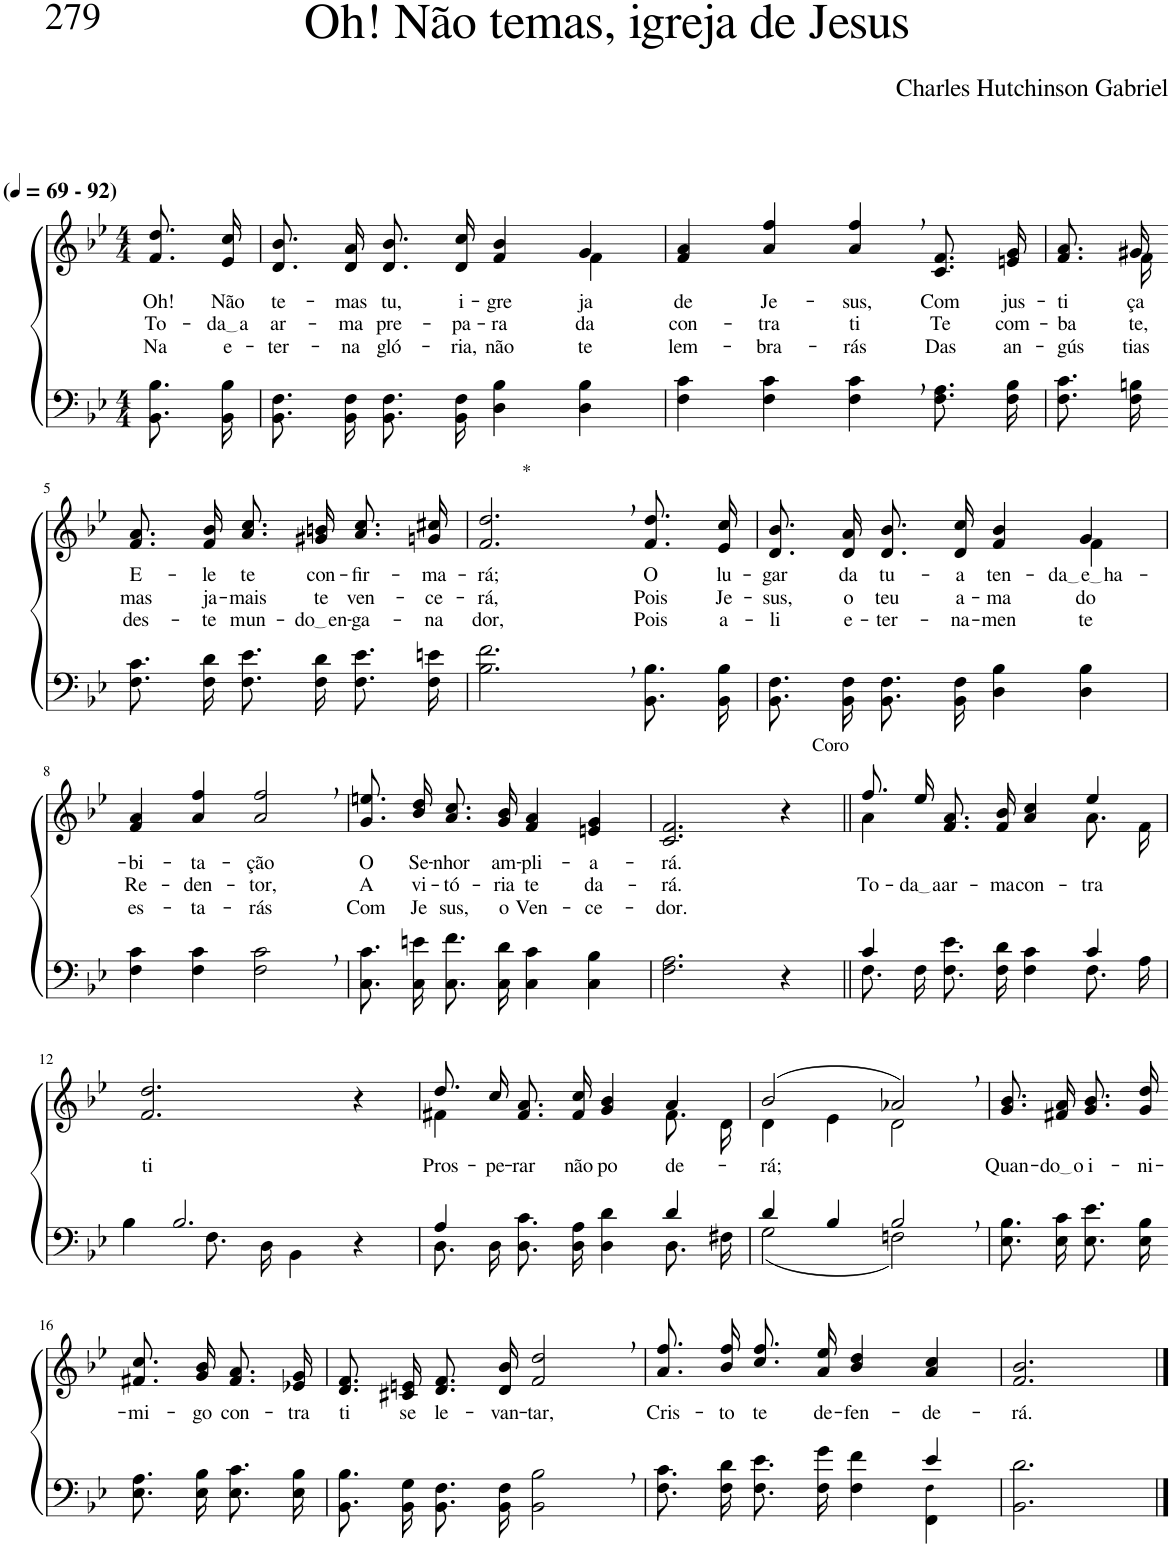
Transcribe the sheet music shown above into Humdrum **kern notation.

**kern	**kern	**text	**text	**text
*part2	*part1	*part1	*part1	*part1
*staff2	*staff1	*staff1	*staff1	*staff1
*I"Parte III e IV	*I"Parte I e II	*	*	*
*clefF4	*clefG2	*	*	*
*Trd1c2	*Trd1c2	*	*	*
*k[b-e-]	*k[b-e-]	*	*	*
*M4/4	*M4/4	*	*	*
*MM69	*MM69	*	*	*
=1	=1	=1	=1	=1
!	!LO:TX:a:B:t=(	!	!	!
!	!LO:TX:a:B:t=- 92)	!	!	!
!	!	!LO:LY:b	!LO:LY:b	!LO:LY:b
8.BB-\ 8.B-\L	8.f/ 8.dd/L	Oh!	To-	Na
!	!	!LO:LY:b	!LO:LY:b	!LO:LY:b
16BB-\ 16B-\Jk	16e-/ 16cc/Jk	Não	da a	e-
=2	=2	=2	=2	=2
!	!	!LO:LY:b	!LO:LY:b	!LO:LY:b
*	*^	*	*	*
8.BB-\ 8.F\L	8.d/ 8.b-/L	2.ryy	te-	ar-	-ter-
!	!	!	!LO:LY:b	!LO:LY:b	!LO:LY:b
16BB-\ 16F\Jk	16d/ 16a/Jk	.	-mas	-ma	-na
!	!	!	!LO:LY:b	!LO:LY:b	!LO:LY:b
8.BB-\ 8.F\L	8.d/ 8.b-/L	.	tu,	pre-	gló-
!	!	!	!LO:LY:b	!LO:LY:b	!LO:LY:b
16BB-\ 16F\Jk	16d/ 16cc/Jk	.	i-	-pa-	-ria,
!	!	!	!LO:LY:b	!LO:LY:b	!LO:LY:b
4D\ 4B-\	4f/ 4b-/	.	-gre-	-ra-	não
!	!	!	!LO:LY:b	!LO:LY:b	!LO:LY:b
4D\ 4B-\	4g/	4f\	-ja	-da	te
=3	=3	=3	=3	=3	=3
!	!	!	!LO:LY:b	!LO:LY:b	!LO:LY:b
*	*v	*v	*	*	*
4F\ 4c\	4f/ 4a/	de	con-	lem-
!	!	!LO:LY:b	!LO:LY:b	!LO:LY:b
4F\ 4c\	4a/ 4ff/	Je-	-tra	-bra-
!	!	!LO:LY:b	!LO:LY:b	!LO:LY:b
4F\, 4c\,	4a/, 4ff/,	-sus,	ti	-rás
!	!	!LO:LY:b	!LO:LY:b	!LO:LY:b
8.F\ 8.A\L	8.c/ 8.f/L	Com	Te	Das
!	!	!LO:LY:b	!LO:LY:b	!LO:LY:b
16F\ 16B-\Jk	16en/ 16g/Jk	jus-	com-	an-
=4	=4	=4	=4	=4
!	!	!LO:LY:b	!LO:LY:b	!LO:LY:b
*	*^	*	*	*
8.F\ 8.c\L	8.f/ 8.a/L	8.ryy	-ti-	-ba-	-gús-
!	!	!	!LO:LY:b	!LO:LY:b	!LO:LY:b
16F\ 16Bn\Jk	16g#X/Jk	16f\	ça	-te,	-tias
!!LO:LB:g=z
=5-	=5-	=5-	=5-	=5-	=5-
!	!	!	!LO:LY:b	!LO:LY:b	!LO:LY:b
*	*v	*v	*	*	*
8.F\ 8.c\L	8.f/ 8.a/L	E-	mas	des-
!	!	!LO:LY:b	!LO:LY:b	!LO:LY:b
16F\ 16d\Jk	16f/ 16b-/Jk	-le	ja-	-te
!	!	!LO:LY:b	!LO:LY:b	!LO:LY:b
8.F\ 8.e-\L	8.a/ 8.cc/L	te	-mais	mun-
!	!	!LO:LY:b	!LO:LY:b	!LO:LY:b
16F\ 16d\Jk	16g#X/ 16bn/Jk	con-	te	do en
!	!	!LO:LY:b	!LO:LY:b	!LO:LY:b
8.F\ 8.e-\L	8.a\ 8.cc\L	-fir-	ven-	-ga-
!	!	!LO:LY:b	!LO:LY:b	!LO:LY:b
16F\ 16en\Jk	16gn\ 16cc#X\Jk	-ma-	-ce-	-na
=6	=6	=6	=6	=6
!	!LO:TX:a:t=*	!	!	!
!	!	!LO:LY:b	!LO:LY:b	!LO:LY:b
2.B-\, 2.f\,	2.f/, 2.dd/,	-rá;	-rá,	dor,
!	!	!LO:LY:b	!LO:LY:b	!LO:LY:b
8.BB-\ 8.B-\L	8.f/ 8.dd/L	O	Pois	Pois
!	!	!LO:LY:b	!LO:LY:b	!LO:LY:b
16BB-\ 16B-\Jk	16e-/ 16cc/Jk	lu-	Je-	a-
=7	=7	=7	=7	=7
!	!	!LO:LY:b	!LO:LY:b	!LO:LY:b
*	*^	*	*	*
8.BB-\ 8.F\L	8.d/ 8.b-/L	2.ryy	-gar	-sus,	-li
!	!	!	!LO:LY:b	!LO:LY:b	!LO:LY:b
16BB-\ 16F\Jk	16d/ 16a/Jk	.	da	o	e-
!	!	!	!LO:LY:b	!LO:LY:b	!LO:LY:b
8.BB-\ 8.F\L	8.d/ 8.b-/L	.	tu-	teu	-ter-
!	!	!	!LO:LY:b	!LO:LY:b	!LO:LY:b
16BB-\ 16F\Jk	16d/ 16cc/Jk	.	-a	a-	-na-
!	!	!	!LO:LY:b	!LO:LY:b	!LO:LY:b
4D\ 4B-\	4f/ 4b-/	.	ten-	-ma-	-men-
!	!	!	!LO:LY:b	!	!
!	!	!	!	!LO:LY:b	!LO:LY:b
4D\ 4B-\	4g/	4f\	.	-do	-te
!!LO:LB:g=z
=8	=8	=8	=8	=8	=8
!	!	!	!LO:LY:b	!LO:LY:b	!LO:LY:b
*	*v	*v	*	*	*
4F\ 4c\	4f/ 4a/	-bi-	Re-	es-
!	!	!LO:LY:b	!LO:LY:b	!LO:LY:b
4F\ 4c\	4a/ 4ff/	-ta-	-den-	-ta-
!	!	!LO:LY:b	!LO:LY:b	!LO:LY:b
2F\, 2c\,	2a/, 2ff/,	-ção	-tor,	-rás
=9	=9	=9	=9	=9
!	!	!LO:LY:b	!LO:LY:b	!LO:LY:b
8.C\ 8.c\L	8.g\ 8.een\L	O	A	Com
!	!	!LO:LY:b	!LO:LY:b	!LO:LY:b
16C\ 16en\Jk	16b-\ 16dd\Jk	Se-	vi-	Je
!	!	!LO:LY:b	!LO:LY:b	!LO:LY:b
8.C\ 8.f\L	8.a/ 8.cc/L	-nhor	-tó-	sus,
!	!	!LO:LY:b	!LO:LY:b	!LO:LY:b
16C\ 16d\Jk	16g/ 16b-/Jk	am-	-ria	o
!	!	!LO:LY:b	!LO:LY:b	!LO:LY:b
4C\ 4c\	4f/ 4a/	-pli-	te	Ven-
!	!	!LO:LY:b	!LO:LY:b	!LO:LY:b
4C\ 4B-\	4en/ 4g/	-a-	da-	-ce-
=10	=10	=10	=10	=10
!	!	!LO:LY:b	!LO:LY:b	!LO:LY:b
2.F\ 2.A\	2.c/ 2.f/	-rá.	-rá.	-dor.
!	!LO:TX:a:t=Coro	!	!	!
4r	4r	.	.	.
=11||	=11||	=11||	=11||	=11||
*^	*^	*	*	*
!	!	!	!	!	!LO:LY:b	!
4c/	8.F\L	8.ff/L	4a\	.	To-	.
!	!	!	!	!	!LO:LY:b	!
.	16F\Jk	16ee-/Jk	.	.	da a	.
!	!	!	!	!	!LO:LY:b	!
2ryy	8.F\ 8.e-\L	8.f/ 8.a/L	2ryy	.	ar-	.
!	!	!	!	!	!LO:LY:b	!
.	16F\ 16d\Jk	16f/ 16b-/Jk	.	.	-ma	.
!	!	!	!	!	!LO:LY:b	!
.	4F\ 4c\	4a/ 4cc/	.	.	con-	.
!	!	!	!	!	!LO:LY:b	!
4c/	8.F\L	4ee-/	8.a\L	.	-tra	.
.	16A\Jk	.	16f\Jk	.	.	.
!!LO:LB:g=z
=12	=12	=12	=12	=12	=12	=12
!	!	!	!	!LO:LY:b	!	!
*	*	*v	*v	*	*	*
2.B-/	4B-\	2.f/ 2.dd/	ti	.	.
.	8.F\L	.	.	.	.
.	16D\Jk	.	.	.	.
.	4BB-\	.	.	.	.
4r	4ryy	4r	.	.	.
=13	=13	=13	=13	=13	=13
*	*	*^	*	*	*
!	!	!	!	!LO:LY:b	!	!
4A/	8.D\L	8.dd/L	4f#X\	-Pros-	.	.
!	!	!	!	!LO:LY:b	!	!
.	16D\Jk	16cc/Jk	.	-pe-	.	.
!	!	!	!	!LO:LY:b	!	!
2ryy	8.D\ 8.c\L	8.f#/ 8.a/L	2ryy	-rar	.	.
!	!	!	!	!LO:LY:b	!	!
.	16D\ 16A\Jk	16f#/ 16cc/Jk	.	não	.	.
!	!	!	!	!LO:LY:b	!	!
.	4D\ 4d\	4g/ 4b-/	.	po-	.	.
!	!	!	!	!LO:LY:b	!	!
4d/	8.D\L	4a/	8.f#\L	-de-	.	.
.	16F#X\Jk	.	16d\Jk	.	.	.
=14	=14	=14	=14	=14	=14	=14
!	!	!	!	!LO:LY:b	!	!
4d/	(2G\	(2b-/	4d\	-rá;	.	.
4B-/	.	.	4e-\	.	.	.
2B-,/	2Fn\)	2a-X,/)	2d\	.	.	.
=15	=15	=15	=15	=15	=15	=15
!	!	!	!	!LO:LY:b	!	!
*v	*v	*	*	*	*	*
*	*v	*v	*	*	*
8.E-\ 8.B-\L	8.g/ 8.b-/L	Quan-	.	.
!	!	!LO:LY:b	!	!
16E-\ 16c\Jk	16f#X/ 16a/Jk	do o	.	.
!	!	!LO:LY:b	!	!
8.E-\ 8.e-\L	8.g\ 8.b-\L	i-	.	.
!	!	!LO:LY:b	!	!
16E-\ 16B-\Jk	16g\ 16dd\Jk	-ni-	.	.
!!LO:LB:g=z
=16-	=16-	=16-	=16-	=16-
!	!	!LO:LY:b	!	!
8.E-\ 8.A\L	8.f#X/ 8.cc/L	-mi-	.	.
!	!	!LO:LY:b	!	!
16E-\ 16B-\Jk	16g/ 16b-/Jk	-go	.	.
!	!	!LO:LY:b	!	!
8.E-\ 8.c\L	8.f#/ 8.a/L	con-	.	.
!	!	!LO:LY:b	!	!
16E-\ 16B-\Jk	16e-X/ 16g/Jk	-tra	.	.
=17	=17	=17	=17	=17
!	!	!LO:LY:b	!	!
8.BB-\ 8.B-\L	8.d/ 8.f/L	ti	.	.
!	!	!LO:LY:b	!	!
16BB-\ 16G\Jk	16c#X/ 16en/Jk	se	.	.
!	!	!LO:LY:b	!	!
8.BB-\ 8.F\L	8.d/ 8.f/L	le-	.	.
!	!	!LO:LY:b	!	!
16BB-\ 16F\Jk	16d/ 16b-/Jk	-van-	.	.
!	!	!LO:LY:b	!	!
2BB-\, 2B-\,	2f/, 2dd/,	-tar,	.	.
=18	=18	=18	=18	=18
*^	*	*	*	*
!	!	!	!LO:LY:b	!	!
2.ryy	8.F\ 8.c\L	8.a\ 8.ff\L	Cris-	.	.
!	!	!	!LO:LY:b	!	!
.	16F\ 16d\Jk	16b-\ 16ff\Jk	-to	.	.
!	!	!	!LO:LY:b	!	!
.	8.F\ 8.e-\L	8.cc\ 8.ff\L	te	.	.
!	!	!	!LO:LY:b	!	!
.	16F\ 16g\Jk	16a\ 16ee-\Jk	de-	.	.
!	!	!	!LO:LY:b	!	!
.	4F\ 4f\	4b-/ 4dd/	-fen-	.	.
!	!	!	!LO:LY:b	!	!
4e-/	4FF\ 4F!\	4a/ 4cc/	-de-	.	.
=19	=19	=19	=19	=19	=19
!	!	!	!LO:LY:b	!	!
*v	*v	*	*	*	*
2.BB-\ 2.d\	2.f/ 2.b-/	-rá.	.	.
==	==	==	==	==
*-	*-	*-	*-	*-
